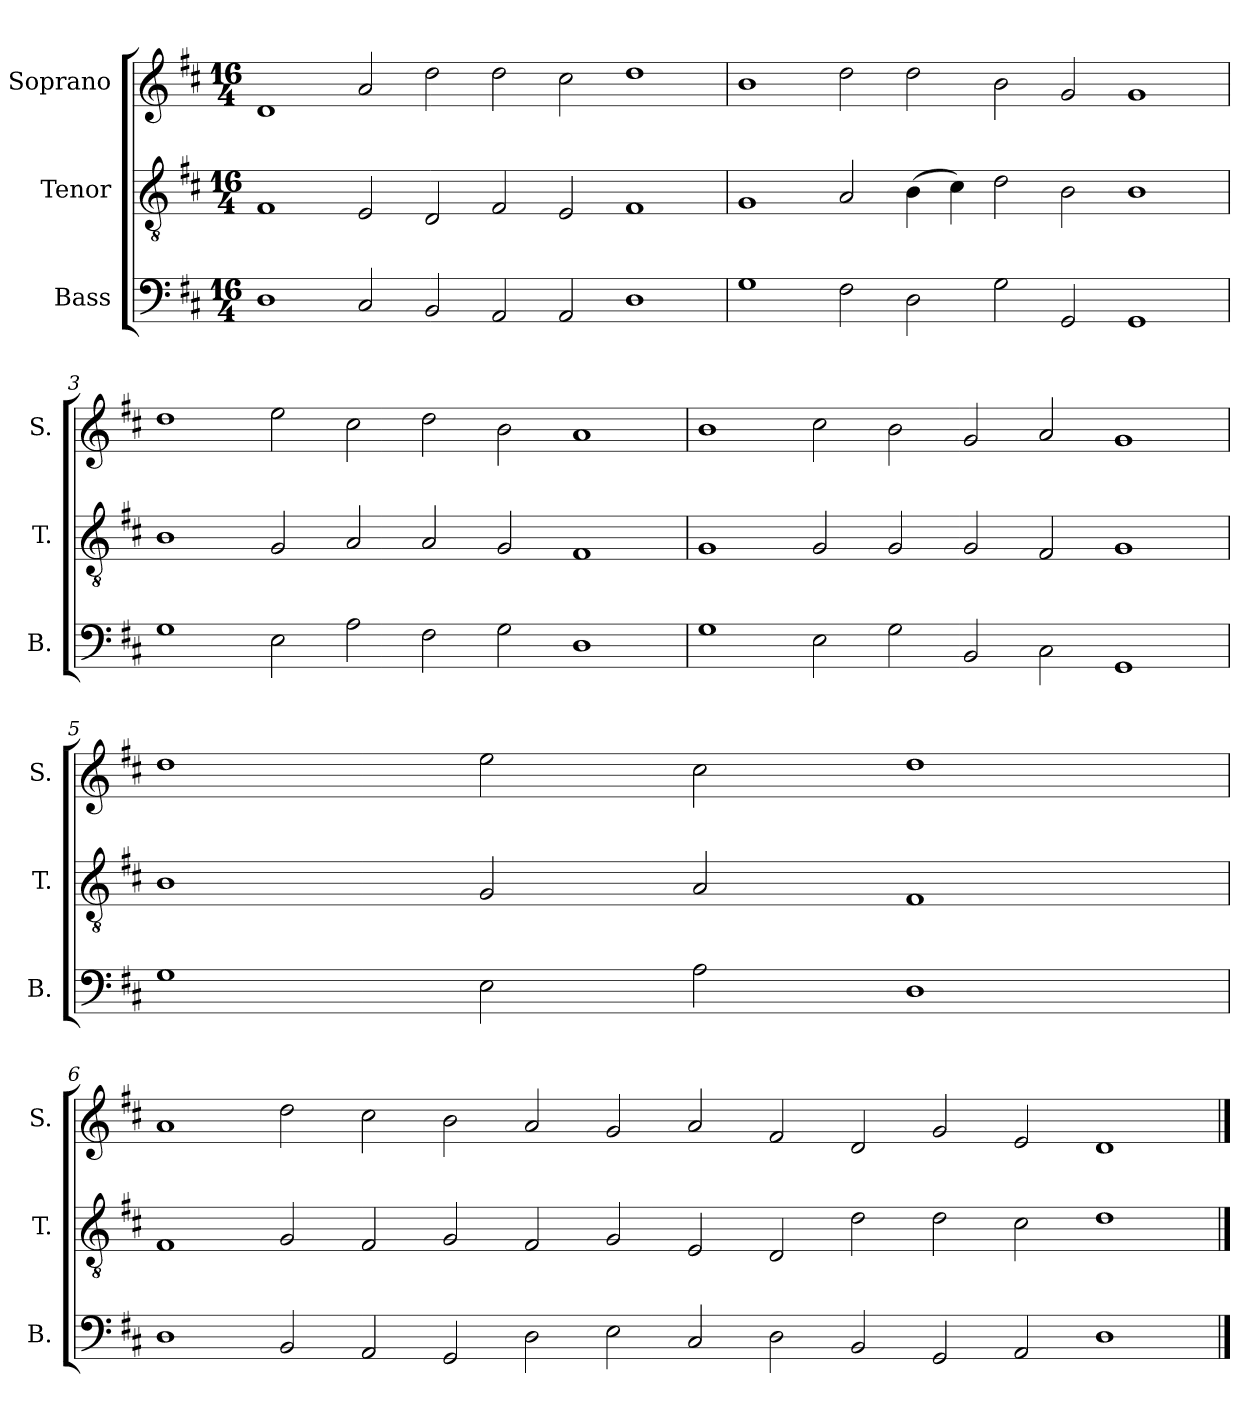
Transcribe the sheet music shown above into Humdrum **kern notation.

**kern	**kern	**kern
*part3	*part2	*part1
*staff3	*staff2	*staff1
*I"Bass	*I"Tenor	*I"Soprano
*I'B.	*I'T.	*I'S.
*clefF4	*clefGv2	*clefG2
*k[f#c#]	*k[f#c#]	*k[f#c#]
*D:	*D:	*D:
*M16/4	*M16/4	*M16/4
=1	=1	=1
1D	1F#	1d
2C#/	2E/	2a/
2BB/	2D/	2dd\
2AA/	2F#/	2dd\
2AA/	2E/	2cc#\
1D	1F#	1dd
=2	=2	=2
1G	1G	1b
2F#\	2A/	2dd\
2D\	(4B\	2dd\
.	4c#\)	.
2G\	2d\	2b\
2GG/	2B\	2g/
1GG	1B	1g
=3	=3	=3
1G	1B	1dd
2E\	2G/	2ee\
2A\	2A/	2cc#\
2F#\	2A/	2dd\
2G\	2G/	2b\
1D	1F#	1a
=4	=4	=4
1G	1G	1b
2E\	2G/	2cc#\
2G\	2G/	2b\
2BB/	2G/	2g/
2C#\	2F#/	2a/
1GG	1G	1g
=5	=5	=5
1G	1B	1dd
2E\	2G/	2ee\
2A\	2A/	2cc#\
1D	1F#	1dd
!!LO:LB:g=z
=6	=6	=6
1D	1F#	1a
2BB/	2G/	2dd\
2AA/	2F#/	2cc#\
2GG/	2G/	2b\
2D\	2F#/	2a/
2E\	2G/	2g/
2C#/	2E/	2a/
2D\	2D/	2f#/
2BB/	2d\	2d/
2GG/	2d\	2g/
2AA/	2c#\	2e/
1D	1d	1d
==	==	==
*-	*-	*-
